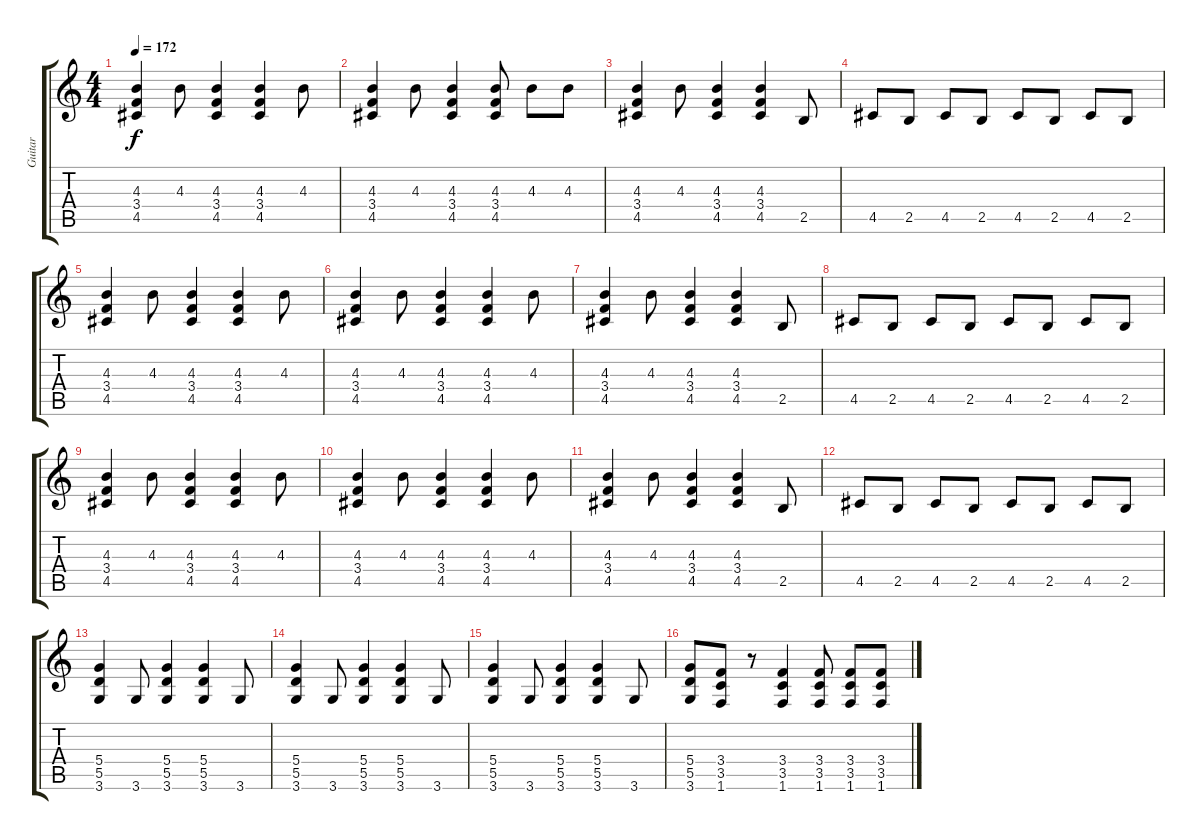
\track ("Guitar" "Guitar") {instrument overdrivenguitar}
\staff {score tabs}
\tuning (E4 B3 G3 D3 A2 E2) {hide}
\ts (4 4)
\tempo 172
\clef g2
\ks c
(4.3 3.4 4.5).4{dy f} 4.3.8 (4.3 3.4 4.5).4 (4.3 3.4 4.5).4 4.3.8 |
(4.3 3.4 4.5).4 4.3.8 (4.3 3.4 4.5).4 (4.3 3.4 4.5).8 4.3.8 4.3.8 |
(4.3 3.4 4.5).4 4.3.8 (4.3 3.4 4.5).4 (4.3 3.4 4.5).4 2.5.8 |
4.5.8 2.5.8 4.5.8 2.5.8 4.5.8 2.5.8 4.5.8 2.5.8 |
(4.3 3.4 4.5).4 4.3.8 (4.3 3.4 4.5).4 (4.3 3.4 4.5).4 4.3.8 |
(4.3 3.4 4.5).4 4.3.8 (4.3 3.4 4.5).4 (4.3 3.4 4.5).4 4.3.8 |
(4.3 3.4 4.5).4 4.3.8 (4.3 3.4 4.5).4 (4.3 3.4 4.5).4 2.5.8 |
4.5.8 2.5.8 4.5.8 2.5.8 4.5.8 2.5.8 4.5.8 2.5.8 |
(4.3 3.4 4.5).4 4.3.8 (4.3 3.4 4.5).4 (4.3 3.4 4.5).4 4.3.8 |
(4.3 3.4 4.5).4 4.3.8 (4.3 3.4 4.5).4 (4.3 3.4 4.5).4 4.3.8 |
(4.3 3.4 4.5).4 4.3.8 (4.3 3.4 4.5).4 (4.3 3.4 4.5).4 2.5.8 |
4.5.8 2.5.8 4.5.8 2.5.8 4.5.8 2.5.8 4.5.8 2.5.8 |
(5.4 5.5 3.6).4 3.6.8 (5.4 5.5 3.6).4 (5.4 5.5 3.6).4 3.6.8 |
(5.4 5.5 3.6).4 3.6.8 (5.4 5.5 3.6).4 (5.4 5.5 3.6).4 3.6.8 |
(5.4 5.5 3.6).4 3.6.8 (5.4 5.5 3.6).4 (5.4 5.5 3.6).4 3.6.8 |
(5.4 5.5 3.6).8 (3.4 3.5 1.6).8 r.8 (3.4 3.5 1.6).4 (3.4 3.5 1.6).8 (3.4 3.5 1.6).8 (3.4 3.5 1.6).8
